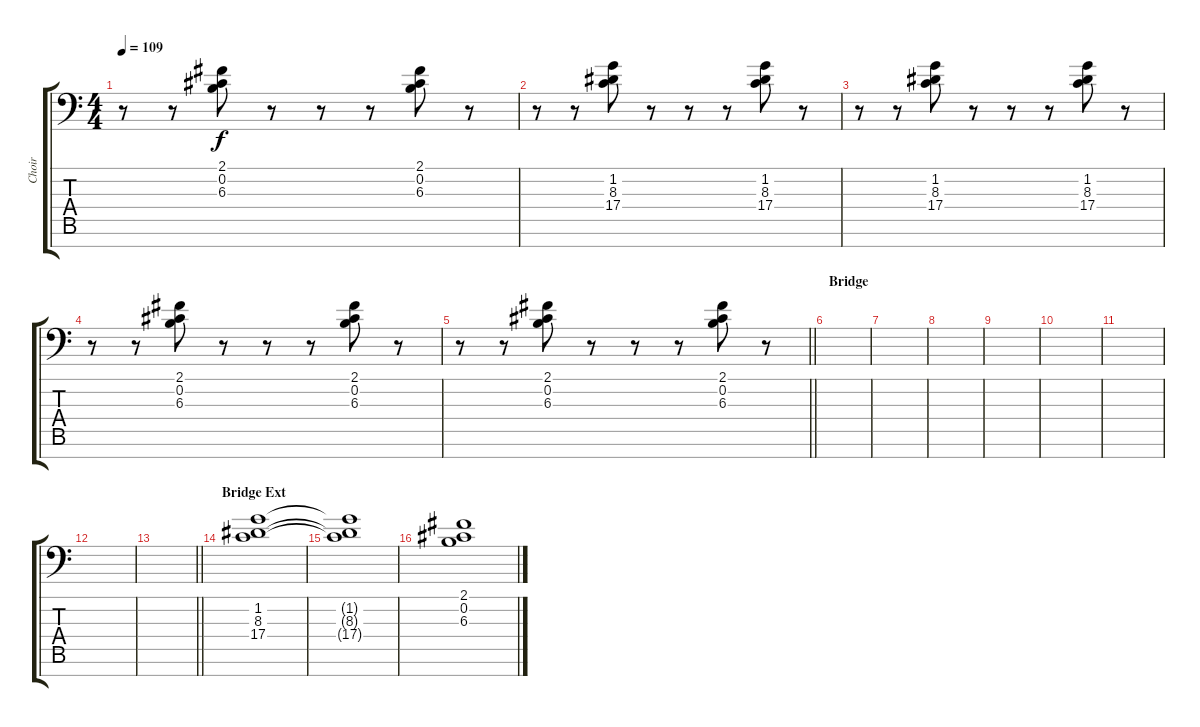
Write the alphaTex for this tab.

\track ("Choir" "Choir") {instrument choiraahs}
\staff {score tabs}
\tuning (E4 B3 G3 D3 A2 E2 A1) {hide}
\ts (4 4)
\tempo 109
\clef f4
\ks c
r.8{dy f} r.8 (2.1 0.2 6.3).8 r.8 r.8 r.8 (2.1 0.2 6.3).8 r.8 |
r.8 r.8 (1.2 8.3 17.4).8 r.8 r.8 r.8 (1.2 8.3 17.4).8 r.8 |
r.8 r.8 (1.2 8.3 17.4).8 r.8 r.8 r.8 (1.2 8.3 17.4).8 r.8 |
r.8 r.8 (2.1 0.2 6.3).8 r.8 r.8 r.8 (2.1 0.2 6.3).8 r.8 |
\barLineRight lightlight
r.8 r.8 (2.1 0.2 6.3).8 r.8 r.8 r.8 (2.1 0.2 6.3).8 r.8 |
\section ("" "Bridge")
|
|
|
|
|
|
|
\barLineRight lightlight
|
\section ("" "Bridge Ext")
(1.2 8.3 17.4).1 |
(1.2{t} 8.3{t} 17.4{t}).1 |
(2.1 0.2 6.3).1
